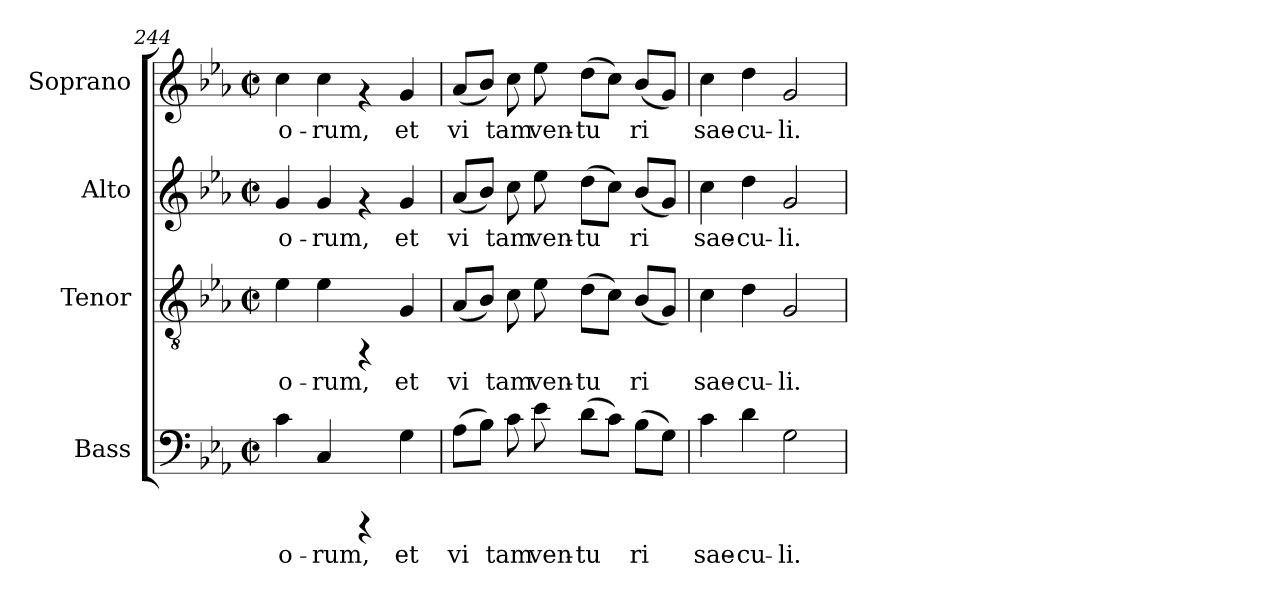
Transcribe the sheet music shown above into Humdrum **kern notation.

**kern	**text	**kern	**text	**kern	**text	**kern	**text
*part4	*part4	*part3	*part3	*part2	*part2	*part1	*part1
*staff4	*staff4	*staff3	*staff3	*staff2	*staff2	*staff1	*staff1
*I"Bass	*	*I"Tenor	*	*I"Alto	*	*I"Soprano	*
*I'B.	*	*I'T.	*	*I'A.	*	*I'S.	*
*clefF4	*	*clefGv2	*	*clefG2	*	*clefG2	*
*k[b-e-a-]	*	*k[b-e-a-]	*	*k[b-e-a-]	*	*k[b-e-a-]	*
*E-:	*	*E-:	*	*E-:	*	*E-:	*
*M2/2	*	*M2/2	*	*M2/2	*	*M2/2	*
*met(c|)	*	*met(c|)	*	*met(c|)	*	*met(c|)	*
=244	=244	=244	=244	=244	=244	=244	=244
!	!LO:LY:b:cj	!	!LO:LY:b:cj	!	!LO:LY:b:cj	!	!LO:LY:b:cj
4c\	-o-	4e-\	-o-	4g/	o-	4cc\	o-
!	!LO:LY:b:cj	!	!LO:LY:b:cj	!	!LO:LY:b:cj	!	!LO:LY:b:cj
4C/	-rum,	4e-\	-rum,	4g/	-rum,	4cc\	-rum,
4rCCC	.	4rFF	.	4rf	.	4rf	.
!	!LO:LY:b:cj	!	!LO:LY:b:cj	!	!LO:LY:b:cj	!	!LO:LY:b:cj
4G\	et	4G/	et	4g/	et	4g/	et
=245	=245	=245	=245	=245	=245	=245	=245
!	!LO:LY:b:cj	!	!LO:LY:b:cj	!	!LO:LY:b:cj	!	!LO:LY:b:cj
(>8A-\L	vi	(<8A-/L	vi	(<8a-/L	vi	(<8a-/L	vi
!	!LO:LY:b:cj	!	!LO:LY:b:cj	!	!LO:LY:b:cj	!	!LO:LY:b:cj
8B-\J)	.	8B-/J)	.	8b-/J)	.	8b-/J)	.
!	!LO:LY:b:cj	!	!LO:LY:b:cj	!	!LO:LY:b:cj	!	!LO:LY:b:cj
8c\	tam	8c\	tam	8cc\	tam	8cc\	tam
!	!LO:LY:b:cj	!	!LO:LY:b:cj	!	!LO:LY:b:cj	!	!LO:LY:b:cj
8e-\	ven-	8e-\	ven-	8ee-\	ven-	8ee-\	ven-
!	!LO:LY:b:cj	!	!LO:LY:b:cj	!	!LO:LY:b:cj	!	!LO:LY:b:cj
(>8d\L	-tu	(>8d\L	-tu	(>8dd\L	-tu	(>8dd\L	-tu
!	!LO:LY:b:cj	!	!LO:LY:b:cj	!	!LO:LY:b:cj	!	!LO:LY:b:cj
8c\J)	.	8c\J)	.	8cc\J)	.	8cc\J)	.
!	!LO:LY:b:cj	!	!LO:LY:b:cj	!	!LO:LY:b:cj	!	!LO:LY:b:cj
(>8B-\L	ri	(<8B-/L	ri	(<8b-/L	ri	(<8b-/L	ri
!	!LO:LY:b:cj	!	!LO:LY:b:cj	!	!LO:LY:b:cj	!	!LO:LY:b:cj
8G\J)	.	8G/J)	.	8g/J)	.	8g/J)	.
=246	=246	=246	=246	=246	=246	=246	=246
!	!LO:LY:b:cj	!	!LO:LY:b:cj	!	!LO:LY:b:cj	!	!LO:LY:b:cj
4c\	sae-	4c\	sae-	4cc\	sae-	4cc\	sae-
!	!LO:LY:b:cj	!	!LO:LY:b:cj	!	!LO:LY:b:cj	!	!LO:LY:b:cj
4d\	-cu-	4d\	-cu-	4dd\	-cu-	4dd\	-cu-
!	!LO:LY:b:cj	!	!LO:LY:b:cj	!	!LO:LY:b:cj	!	!LO:LY:b:cj
2G\	-li.	2G/	-li.	2g/	-li.	2g/	-li.
=	=	=	=	=	=	=	=
*-	*-	*-	*-	*-	*-	*-	*-
